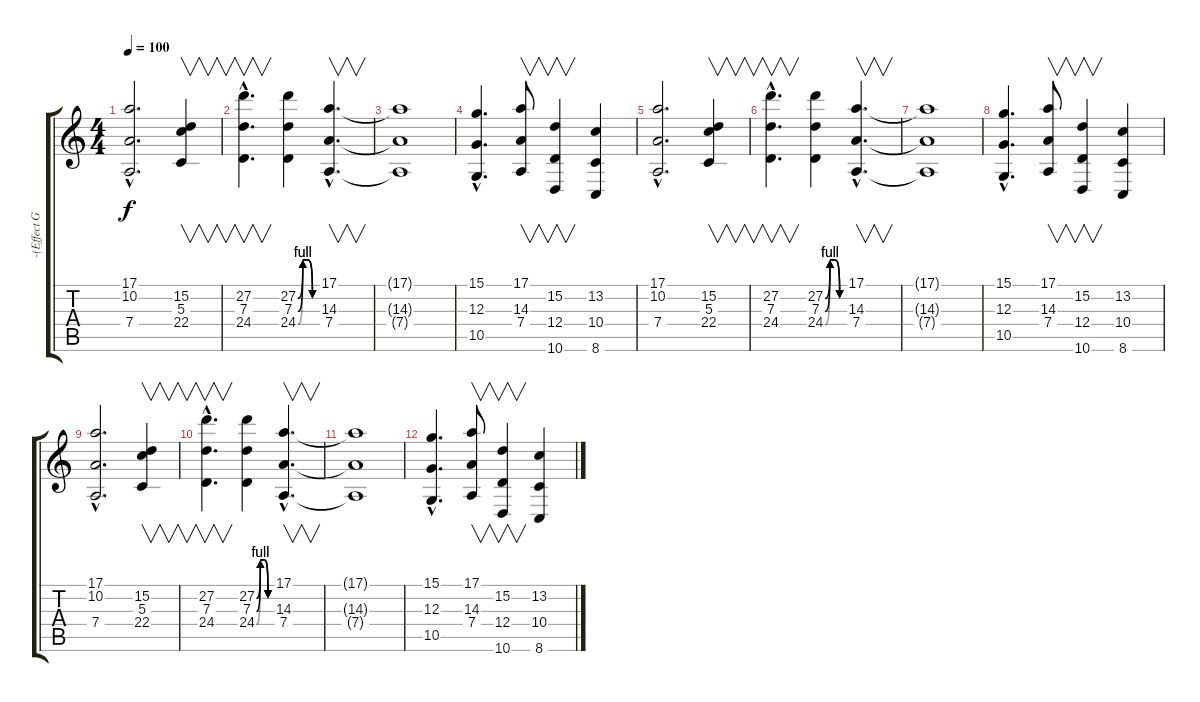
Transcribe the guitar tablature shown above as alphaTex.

\track ("-(Effect Guitar 2)-" "-(Effect G") {instrument lead1square}
\staff {score tabs}
\tuning (E4 B3 G3 D3 A2 E2) {hide}
\ts (4 4)
\tempo 100
\clef g2
\ks c
(17.1{hac} 10.2{hac} 7.4{hac}).2{d dy f} (15.2 5.3 22.4).4{v} |
(27.2{hac} 7.3{hac} 24.4{hac}).4{v d} (27.2{be (custom 0 0 15 4 30 4 45 0 60 0)} 7.3{be (custom 0 0 15 4 30 4 45 0 60 0)} 24.4{be (custom 0 0 15 4 30 4 45 0 60 0)}).4 (17.1{hac} 14.3{hac} 7.4{hac}).4{v d} |
(17.1{t} 14.3{t} 7.4{t}).1 |
(15.1{hac} 12.3{hac} 10.5{hac}).4{d} (17.1 14.3 7.4).8{v} (15.2 12.4 10.6).4{v} (13.2 10.4 8.6).4 |
(17.1{hac} 10.2{hac} 7.4{hac}).2{d} (15.2 5.3 22.4).4{v} |
(27.2{hac} 7.3{hac} 24.4{hac}).4{v d} (27.2{be (custom 0 0 15 4 30 4 45 0 60 0)} 7.3{be (custom 0 0 15 4 30 4 45 0 60 0)} 24.4{be (custom 0 0 15 4 30 4 45 0 60 0)}).4 (17.1{hac} 14.3{hac} 7.4{hac}).4{v d} |
(17.1{t} 14.3{t} 7.4{t}).1 |
(15.1{hac} 12.3{hac} 10.5{hac}).4{d} (17.1 14.3 7.4).8{v} (15.2 12.4 10.6).4{v} (13.2 10.4 8.6).4 |
(17.1{hac} 10.2{hac} 7.4{hac}).2{d} (15.2 5.3 22.4).4{v} |
(27.2{hac} 7.3{hac} 24.4{hac}).4{v d} (27.2{be (custom 0 0 15 4 30 4 45 0 60 0)} 7.3{be (custom 0 0 15 4 30 4 45 0 60 0)} 24.4{be (custom 0 0 15 4 30 4 45 0 60 0)}).4 (17.1{hac} 14.3{hac} 7.4{hac}).4{v d} |
(17.1{t} 14.3{t} 7.4{t}).1 |
(15.1{hac} 12.3{hac} 10.5{hac}).4{d} (17.1 14.3 7.4).8{v} (15.2 12.4 10.6).4{v} (13.2 10.4 8.6).4
